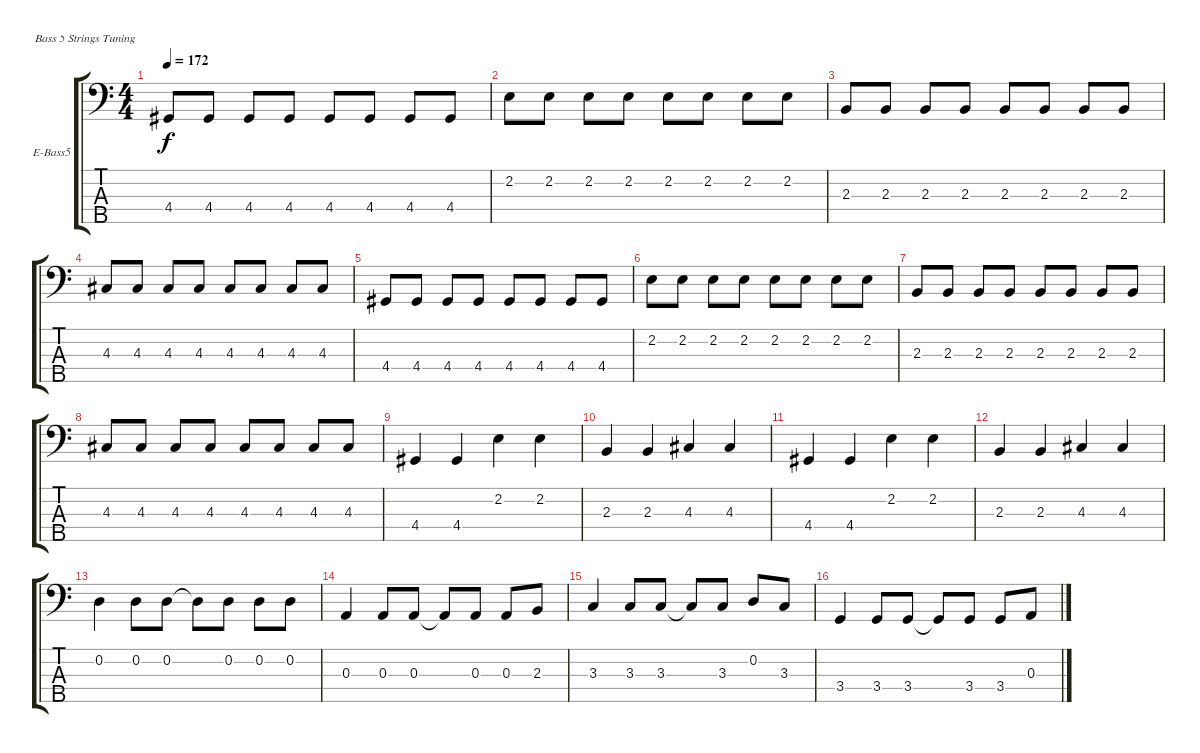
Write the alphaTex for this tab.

\bracketExtendMode groupsimilarinstruments
\firstSystemTrackNameOrientation horizontal
\otherSystemsTrackNameOrientation horizontal
\track ("Marc Elliard" "E-Bass5") {instrument electricbassfinger}
\staff {score tabs}
\tuning (G2 D2 A1 E1 B0)
\ts (4 4)
\tempo 172
\clef f4
\ks c
4.4.8{dy f} 4.4.8 4.4.8 4.4.8 4.4.8 4.4.8 4.4.8 4.4.8 |
2.2.8 2.2.8 2.2.8 2.2.8 2.2.8 2.2.8 2.2.8 2.2.8 |
2.3.8 2.3.8 2.3.8 2.3.8 2.3.8 2.3.8 2.3.8 2.3.8 |
4.3.8 4.3.8 4.3.8 4.3.8 4.3.8 4.3.8 4.3.8 4.3.8 |
4.4.8 4.4.8 4.4.8 4.4.8 4.4.8 4.4.8 4.4.8 4.4.8 |
2.2.8 2.2.8 2.2.8 2.2.8 2.2.8 2.2.8 2.2.8 2.2.8 |
2.3.8 2.3.8 2.3.8 2.3.8 2.3.8 2.3.8 2.3.8 2.3.8 |
4.3.8 4.3.8 4.3.8 4.3.8 4.3.8 4.3.8 4.3.8 4.3.8 |
4.4.4 4.4.4 2.2.4 2.2.4 |
2.3.4 2.3.4 4.3.4 4.3.4 |
4.4.4 4.4.4 2.2.4 2.2.4 |
2.3.4 2.3.4 4.3.4 4.3.4 |
0.2.4 0.2.8 0.2.8 0.2{t}.8 0.2.8 0.2.8 0.2.8 |
0.3.4 0.3.8 0.3.8 0.3{t}.8 0.3.8 0.3.8 2.3.8 |
3.3.4 3.3.8 3.3.8 3.3{t}.8 3.3.8 0.2.8 3.3.8 |
3.4.4 3.4.8 3.4.8 3.4{t}.8 3.4.8 3.4.8 0.3.8
